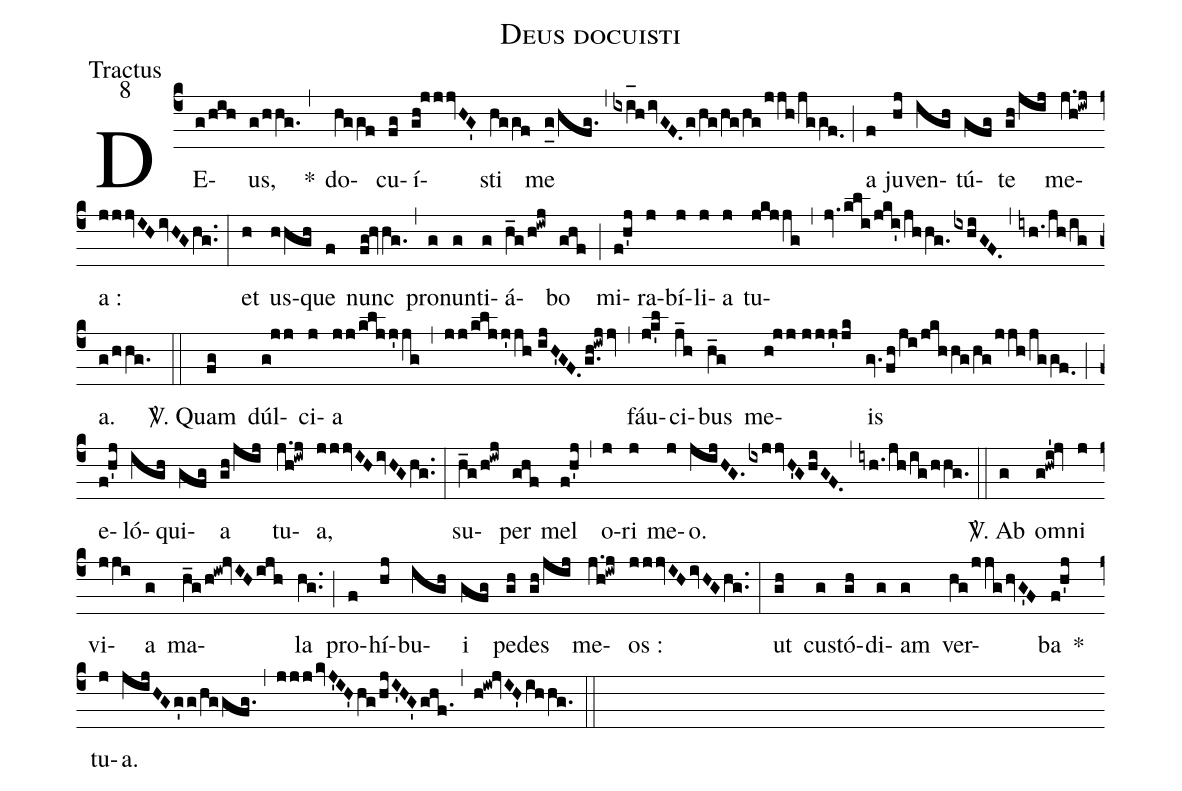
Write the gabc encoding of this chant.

name:Deus docuisti;
office-part:Tractus;
mode:8;
%%
(c4) DE(g/hih)us,(g/hhg.) <clear>*(,) do(hggf)cu(fg)í(gh!jjjvHG')sti(hggf) me(g_0[uh:l]/hfg.) (,) (ixi_[oh:h]hivGF.g/hg/hg/hg/jjh/jggf.0) (;) a(f) ju(hj)ven(igh)tú(gfg)te(gh/jij) me(j.h!iwj)a :(jjjvIHivHGhg..) (:) et(h) us(hhgh)que(f) nunc(fg!hvhg.) (,) pro(g)nun(g)ti(g)á(h_g/h!iwj)bo(ghf) (;) mi(f!h'j)ra(j)bí(j)li(j)a(j) tu(jkjjg)(,)(jv.kli/jki'/jhhg.ixhiGF.)(,)(iyh./jh/ig)a.(g/hhg.) (::)
<sp>V/</sp>. Quam(fg) dúl(g!jj)ci(j)a(jj/kljj'jg) (,) (jj/klj/!j'jh//ijH'GF.g.h!iwjjv) (,) fáu(jk'l)ci(j_h)bus(h_g) me(h!jj//jjj'jk)is(gv.fh/ji/jkhhg/hg/jjh/jggf.0) (;) e(f!h'j)ló(igh)qui(gfg)a(gh/jij) tu(j.h!iwj)a,(jjjvIHivHGhg..) (:) su(h_g/h!iwj)per(ghf) mel(f!h'j) (,) o(j)ri(j) me(j)o.(jijHG.ixjjvH'GhiGF.) (,) (iyh./jh/ig/hhg.) (::)
<sp>V/</sp>. Ab(g) o(g!hwi'!jv)mni(j) vi(jji)a(g) ma(h_g/h!iw!jvIHijh)la(hg..) (;) pro(f)hí(hj)bu(igh)i(gfg) pe(gh)des(gh/jij) me(j.h!iwj)os :(jjjvIHivHGhg..) (:) ut(gh) cu(g)stó(gh)di(g)am(g) ver(hg/jjghvG'F)ba(f!h'j) *() tu(j)a.(jijHGg'g/hggfg.) (,) (jjjkvJ'IH'hg/hjI'HG'ghf.1) (,) (h!iw!jvIH'ihhg.) (::)
